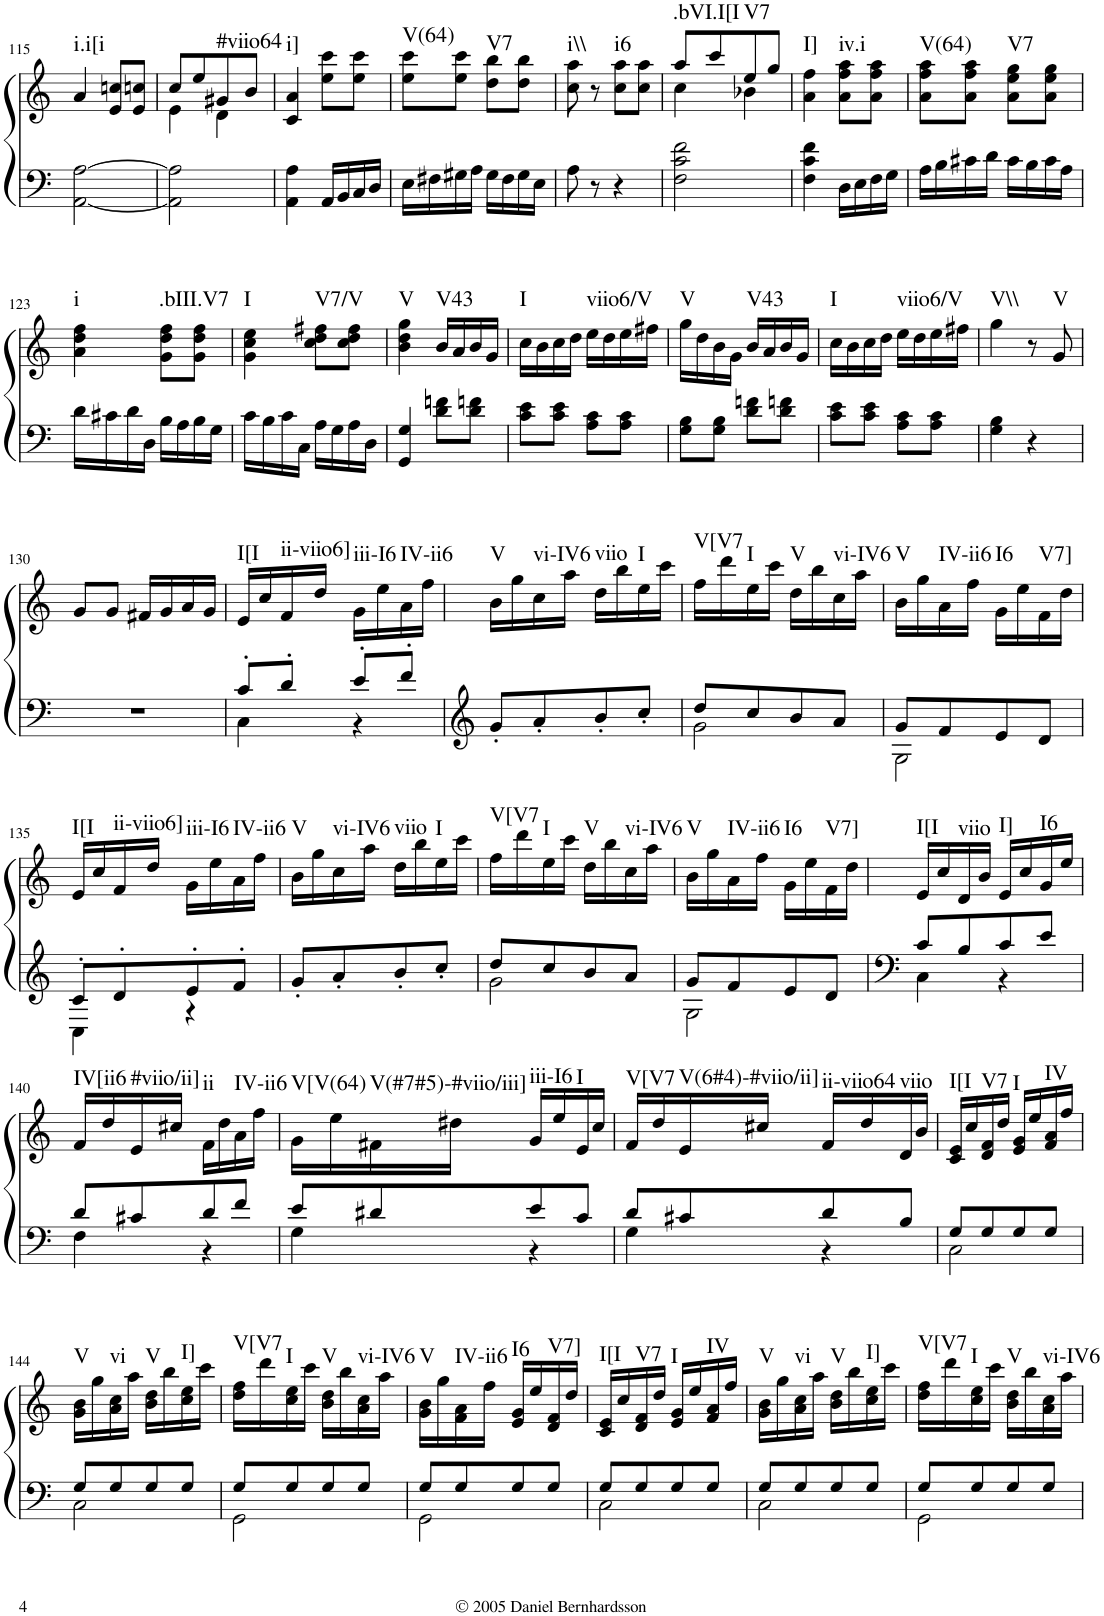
**kern	**kern	**harte
*part1	*part1	*part1
*staff2	*staff1	*
*I"Piano	*	*
*I'Pno.	*	*
!!LO:PB:g=z
*clefG2	*clefG2	*
*k[]	*k[]	*
*C:	*C:	*
*M2/4	*M2/4	*
=115	=115	=115
!	!	!LO:H:kt=i.i[i
[<2AA\ [>2A\	4a/	N
.	8e/ 8ccn/L	.
.	8e/ 8ccn/J	.
=116	=116	=116
*	*^	*
2AA\] 2A\]	8cc/L	4e\	.
.	8ee/	.	.
!	!	!	!LO:H:kt=#viio64
.	8g#X/	4d\	N
.	8b/J	.	.
*	*v	*v	*
=117	=117	=117
!	!	!LO:H:kt=i]
4AA\ 4A\	4c/ 4a/	N
16AA/LL	8ee\ 8ccc\L	.
16BB/	.	.
16C/	8ee\ 8ccc\J	.
16D/JJ	.	.
=118	=118	=118
!	!	!LO:H:kt=V(64)
16E\LL	8ee\ 8ccc\L	N
16F#X\	.	.
16G#X\	8ee\ 8ccc\J	.
16A\JJ	.	.
!	!	!LO:H:kt=V7
16G#\LL	8dd\ 8bb\L	N
16F#\	.	.
16G#\	8dd\ 8bb\J	.
16E\JJ	.	.
=119	=119	=119
!	!	!LO:H:kt=i\\
8A\	8cc\ 8aa\	N
8r	8r	.
!	!	!LO:H:kt=i6
4r	8cc\ 8aa\L	N
.	8cc\ 8aa\J	.
=120	=120	=120
*	*^	*
!	!	!	!LO:H:kt=.bVI.I[I
2F\ 2c\ 2f\	8aa/L	4cc\	N
.	8ccc/	.	.
!	!	!	!LO:H:kt=V7
.	8ee/	4b-X\	N
.	8gg/J	.	.
*	*v	*v	*
=121	=121	=121
!	!	!LO:H:kt=I]
4F\ 4c\ 4f\	4a\ 4ff\	N
!	!	!LO:H:kt=iv.i
16D\LL	8a\ 8ff\ 8aa\L	N
16E\	.	.
16F\	8a\ 8ff\ 8aa\J	.
16G\JJ	.	.
=122	=122	=122
!	!	!LO:H:kt=V(64)
16A\LL	8a\ 8ff\ 8aa\L	N
16B\	.	.
16c#X\	8a\ 8ff\ 8aa\J	.
16d\JJ	.	.
!	!	!LO:H:kt=V7
16c#\LL	8a\ 8ee\ 8gg\L	N
16B\	.	.
16c#\	8a\ 8ee\ 8gg\J	.
16A\JJ	.	.
!!LO:LB:g=z
=123	=123	=123
!	!	!LO:H:kt=i
16d\LL	4a\ 4dd\ 4ff\	N
16c#X\	.	.
16d\	.	.
16D\JJ	.	.
!	!	!LO:H:kt=.bIII.V7
16B\LL	8g\ 8dd\ 8ff\L	N
16A\	.	.
16B\	8g\ 8dd\ 8ff\J	.
16G\JJ	.	.
=124	=124	=124
!	!	!LO:H:kt=I
16c\LL	4g\ 4cc\ 4ee\	N
16B\	.	.
16c\	.	.
16C\JJ	.	.
!	!	!LO:H:kt=V7/V
16A\LL	8cc\ 8dd\ 8ff#X\L	N
16G\	.	.
16A\	8cc\ 8dd\ 8ff#\J	.
16D\JJ	.	.
=125	=125	=125
!	!	!LO:H:kt=V
4GG/ 4G/	4b\ 4dd\ 4gg\	N
!	!	!LO:H:kt=V43
8d\ 8fn\L	16b/LL	N
.	16a/	.
8d\ 8fn\J	16b/	.
.	16g/JJ	.
=126	=126	=126
!	!	!LO:H:kt=I
8c\ 8e\L	16cc\LL	N
.	16b\	.
8c\ 8e\J	16cc\	.
.	16dd\JJ	.
!	!	!LO:H:kt=viio6/V
8A\ 8c\L	16ee\LL	N
.	16dd\	.
8A\ 8c\J	16ee\	.
.	16ff#X\JJ	.
=127	=127	=127
!	!	!LO:H:kt=V
8G\ 8B\L	16gg\LL	N
.	16dd\	.
8G\ 8B\J	16b\	.
.	16g\JJ	.
!	!	!LO:H:kt=V43
8d\ 8fn\L	16b/LL	N
.	16a/	.
8d\ 8fn\J	16b/	.
.	16g/JJ	.
=128	=128	=128
!	!	!LO:H:kt=I
8c\ 8e\L	16cc\LL	N
.	16b\	.
8c\ 8e\J	16cc\	.
.	16dd\JJ	.
!	!	!LO:H:kt=viio6/V
8A\ 8c\L	16ee\LL	N
.	16dd\	.
8A\ 8c\J	16ee\	.
.	16ff#X\JJ	.
=129	=129	=129
!	!	!LO:H:kt=V\\
4G\ 4B\	4gg\	N
4r	8r	.
!	!	!LO:H:kt=V
.	8g/	N
!!LO:LB:g=z
=130	=130	=130
2r	8g/L	.
.	8g/J	.
.	16f#X/LL	.
.	16g/	.
.	16a/	.
.	16g/JJ	.
=131	=131	=131
*^	*	*
!	!	!	!LO:H:kt=I[I
8c'/L	4C\	16e/LL	N
.	.	16cc/	.
!	!	!	!LO:H:kt=ii-viio6]
8d'/J	.	16f/	N
.	.	16dd/JJ	.
!	!	!	!LO:H:kt=iii-I6
8e'/L	4r	16g\LL	N
.	.	16ee\	.
!	!	!	!LO:H:kt=IV-ii6
8f'/J	.	16a\	N
.	.	16ff\JJ	.
*v	*v	*	*
=132	=132	=132
!	!	!LO:H:kt=V
8g'/L	16b\LL	N
.	16gg\	.
!	!	!LO:H:kt=vi-IV6
8a'/	16cc\	N
.	16aa\JJ	.
!	!	!LO:H:kt=viio
8b'/	16dd\LL	N
.	16bb\	.
!	!	!LO:H:kt=I
8cc'/J	16ee\	N
.	16ccc\JJ	.
=133	=133	=133
*^	*	*
!	!	!	!LO:H:kt=V[V7
8dd/L	2g\	16ff\LL	N
.	.	16ddd\	.
!	!	!	!LO:H:kt=I
8cc/	.	16ee\	N
.	.	16ccc\JJ	.
!	!	!	!LO:H:kt=V
8b/	.	16dd\LL	N
.	.	16bb\	.
!	!	!	!LO:H:kt=vi-IV6
8a/J	.	16cc\	N
.	.	16aa\JJ	.
=134	=134	=134	=134
!	!	!	!LO:H:kt=V
8g/L	2G\	16b\LL	N
.	.	16gg\	.
!	!	!	!LO:H:kt=IV-ii6
8f/	.	16a\	N
.	.	16ff\JJ	.
!	!	!	!LO:H:kt=I6
8e/	.	16g\LL	N
.	.	16ee\	.
!	!	!	!LO:H:kt=V7]
8d/J	.	16f\	N
.	.	16dd\JJ	.
!!LO:LB:g=z
=135	=135	=135	=135
!	!	!	!LO:H:kt=I[I
8c'/L	4C\	16e/LL	N
.	.	16cc/	.
!	!	!	!LO:H:kt=ii-viio6]
8d'/	.	16f/	N
.	.	16dd/JJ	.
!	!	!	!LO:H:kt=iii-I6
8e'/	4r	16g\LL	N
.	.	16ee\	.
!	!	!	!LO:H:kt=IV-ii6
8f'/J	.	16a\	N
.	.	16ff\JJ	.
*v	*v	*	*
=136	=136	=136
!	!	!LO:H:kt=V
8g'/L	16b\LL	N
.	16gg\	.
!	!	!LO:H:kt=vi-IV6
8a'/	16cc\	N
.	16aa\JJ	.
!	!	!LO:H:kt=viio
8b'/	16dd\LL	N
.	16bb\	.
!	!	!LO:H:kt=I
8cc'/J	16ee\	N
.	16ccc\JJ	.
=137	=137	=137
*^	*	*
!	!	!	!LO:H:kt=V[V7
8dd/L	2g\	16ff\LL	N
.	.	16ddd\	.
!	!	!	!LO:H:kt=I
8cc/	.	16ee\	N
.	.	16ccc\JJ	.
!	!	!	!LO:H:kt=V
8b/	.	16dd\LL	N
.	.	16bb\	.
!	!	!	!LO:H:kt=vi-IV6
8a/J	.	16cc\	N
.	.	16aa\JJ	.
=138	=138	=138	=138
!	!	!	!LO:H:kt=V
8g/L	2G\	16b\LL	N
.	.	16gg\	.
!	!	!	!LO:H:kt=IV-ii6
8f/	.	16a\	N
.	.	16ff\JJ	.
!	!	!	!LO:H:kt=I6
8e/	.	16g\LL	N
.	.	16ee\	.
!	!	!	!LO:H:kt=V7]
8d/J	.	16f\	N
.	.	16dd\JJ	.
=139	=139	=139	=139
!	!	!	!LO:H:kt=I[I
8c/L	4C\	16e/LL	N
.	.	16cc/	.
!	!	!	!LO:H:kt=viio
8B/	.	16d/	N
.	.	16b/JJ	.
!	!	!	!LO:H:kt=I]
8c/	4r	16e/LL	N
.	.	16cc/	.
!	!	!	!LO:H:kt=I6
8e/J	.	16g/	N
.	.	16ee/JJ	.
!!LO:LB:g=z
=140	=140	=140	=140
!	!	!	!LO:H:kt=IV[ii6
8d/L	4F\	16f/LL	N
.	.	16dd/	.
!	!	!	!LO:H:kt=#viio/ii]
8c#X/	.	16e/	N
.	.	16cc#X/JJ	.
!	!	!	!LO:H:kt=ii
8d/	4r	16f\LL	N
.	.	16dd\	.
!	!	!	!LO:H:kt=IV-ii6
8f/J	.	16a\	N
.	.	16ff\JJ	.
=141	=141	=141	=141
!	!	!	!LO:H:kt=V[V(64)
8e/L	4G\	16g\LL	N
.	.	16ee\	.
!	!	!	!LO:H:kt=V(#7#5)-#viio/iii]
8d#X/	.	16f#X\	N
.	.	16dd#X\JJ	.
!	!	!	!LO:H:kt=iii-I6
8e/	4r	16g/LL	N
.	.	16ee/	.
!	!	!	!LO:H:kt=I
8c/J	.	16e/	N
.	.	16cc/JJ	.
=142	=142	=142	=142
!	!	!	!LO:H:kt=V[V7
8d/L	4G\	16f/LL	N
.	.	16dd/	.
!	!	!	!LO:H:kt=V(6#4)-#viio/ii]
8c#X/	.	16e/	N
.	.	16cc#X/JJ	.
!	!	!	!LO:H:kt=ii-viio64
8d/	4r	16f/LL	N
.	.	16dd/	.
!	!	!	!LO:H:kt=viio
8B/J	.	16d/	N
.	.	16b/JJ	.
=143	=143	=143	=143
!	!	!	!LO:H:kt=I[I
8G/L	2C\	16c/ 16e/LL	N
.	.	16cc/	.
!	!	!	!LO:H:kt=V7
8G/	.	16d/ 16f/	N
.	.	16dd/JJ	.
!	!	!	!LO:H:kt=I
8G/	.	16e/ 16g/LL	N
.	.	16ee/	.
!	!	!	!LO:H:kt=IV
8G/J	.	16f/ 16a/	N
.	.	16ff/JJ	.
!!LO:LB:g=z
=144	=144	=144	=144
!	!	!	!LO:H:kt=V
8G/L	2C\	16g\ 16b\LL	N
.	.	16gg\	.
!	!	!	!LO:H:kt=vi
8G/	.	16a\ 16cc\	N
.	.	16aa\JJ	.
!	!	!	!LO:H:kt=V
8G/	.	16b\ 16dd\LL	N
.	.	16bb\	.
!	!	!	!LO:H:kt=I]
8G/J	.	16cc\ 16ee\	N
.	.	16ccc\JJ	.
=145	=145	=145	=145
!	!	!	!LO:H:kt=V[V7
8G/L	2GG\	16dd\ 16ff\LL	N
.	.	16ddd\	.
!	!	!	!LO:H:kt=I
8G/	.	16cc\ 16ee\	N
.	.	16ccc\JJ	.
!	!	!	!LO:H:kt=V
8G/	.	16b\ 16dd\LL	N
.	.	16bb\	.
!	!	!	!LO:H:kt=vi-IV6
8G/J	.	16a\ 16cc\	N
.	.	16aa\JJ	.
=146	=146	=146	=146
!	!	!	!LO:H:kt=V
8G/L	2GG\	16g\ 16b\LL	N
.	.	16gg\	.
!	!	!	!LO:H:kt=IV-ii6
8G/	.	16f\ 16a\	N
.	.	16ff\JJ	.
!	!	!	!LO:H:kt=I6
8G/	.	16e/ 16g/LL	N
.	.	16ee/	.
!	!	!	!LO:H:kt=V7]
8G/J	.	16d/ 16f/	N
.	.	16dd/JJ	.
=147	=147	=147	=147
!	!	!	!LO:H:kt=I[I
8G/L	2C\	16c/ 16e/LL	N
.	.	16cc/	.
!	!	!	!LO:H:kt=V7
8G/	.	16d/ 16f/	N
.	.	16dd/JJ	.
!	!	!	!LO:H:kt=I
8G/	.	16e/ 16g/LL	N
.	.	16ee/	.
!	!	!	!LO:H:kt=IV
8G/J	.	16f/ 16a/	N
.	.	16ff/JJ	.
=148	=148	=148	=148
!	!	!	!LO:H:kt=V
8G/L	2C\	16g\ 16b\LL	N
.	.	16gg\	.
!	!	!	!LO:H:kt=vi
8G/	.	16a\ 16cc\	N
.	.	16aa\JJ	.
!	!	!	!LO:H:kt=V
8G/	.	16b\ 16dd\LL	N
.	.	16bb\	.
!	!	!	!LO:H:kt=I]
8G/J	.	16cc\ 16ee\	N
.	.	16ccc\JJ	.
=149	=149	=149	=149
!	!	!	!LO:H:kt=V[V7
8G/L	2GG\	16dd\ 16ff\LL	N
.	.	16ddd\	.
!	!	!	!LO:H:kt=I
8G/	.	16cc\ 16ee\	N
.	.	16ccc\JJ	.
!	!	!	!LO:H:kt=V
8G/	.	16b\ 16dd\LL	N
.	.	16bb\	.
!	!	!	!LO:H:kt=vi-IV6
8G/J	.	16a\ 16cc\	N
.	.	16aa\JJ	.
*v	*v	*	*
=	=	=
*-	*-	*-
